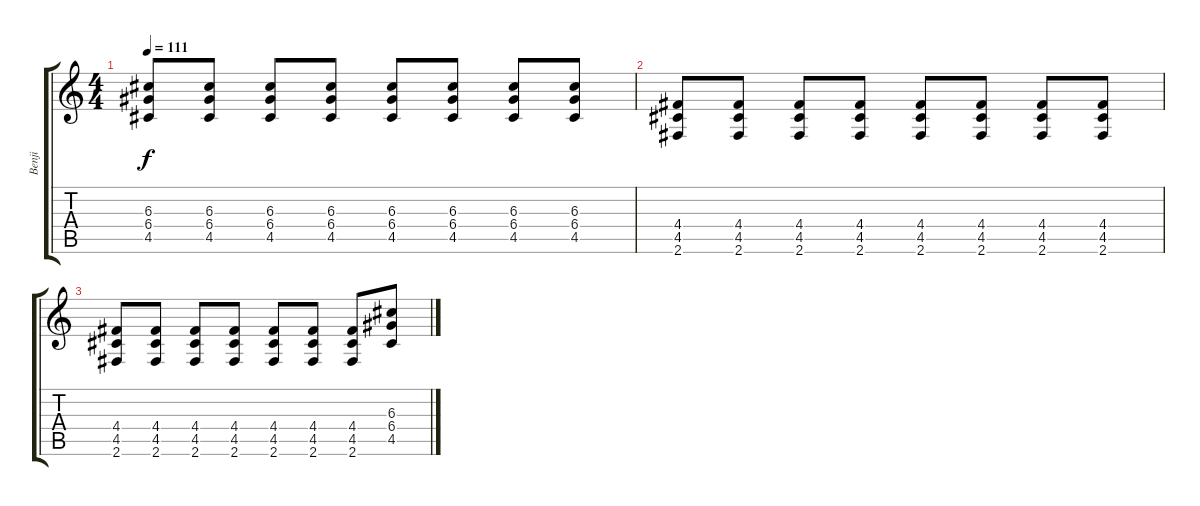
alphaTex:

\track ("Benji" "Benji") {instrument overdrivenguitar}
\staff {score tabs}
\tuning (E4 B3 G3 D3 A2 E2) {hide}
\ts (4 4)
\tempo 111
\clef g2
\ks c
(6.3 6.4 4.5).8{dy f} (6.3 6.4 4.5).8 (6.3 6.4 4.5).8 (6.3 6.4 4.5).8 (6.3 6.4 4.5).8 (6.3 6.4 4.5).8 (6.3 6.4 4.5).8 (6.3 6.4 4.5).8 |
(4.4 4.5 2.6).8 (4.4 4.5 2.6).8 (4.4 4.5 2.6).8 (4.4 4.5 2.6).8 (4.4 4.5 2.6).8 (4.4 4.5 2.6).8 (4.4 4.5 2.6).8 (4.4 4.5 2.6).8 |
(4.4 4.5 2.6).8 (4.4 4.5 2.6).8 (4.4 4.5 2.6).8 (4.4 4.5 2.6).8 (4.4 4.5 2.6).8 (4.4 4.5 2.6).8 (4.4 4.5 2.6).8 (6.3 6.4 4.5).8
